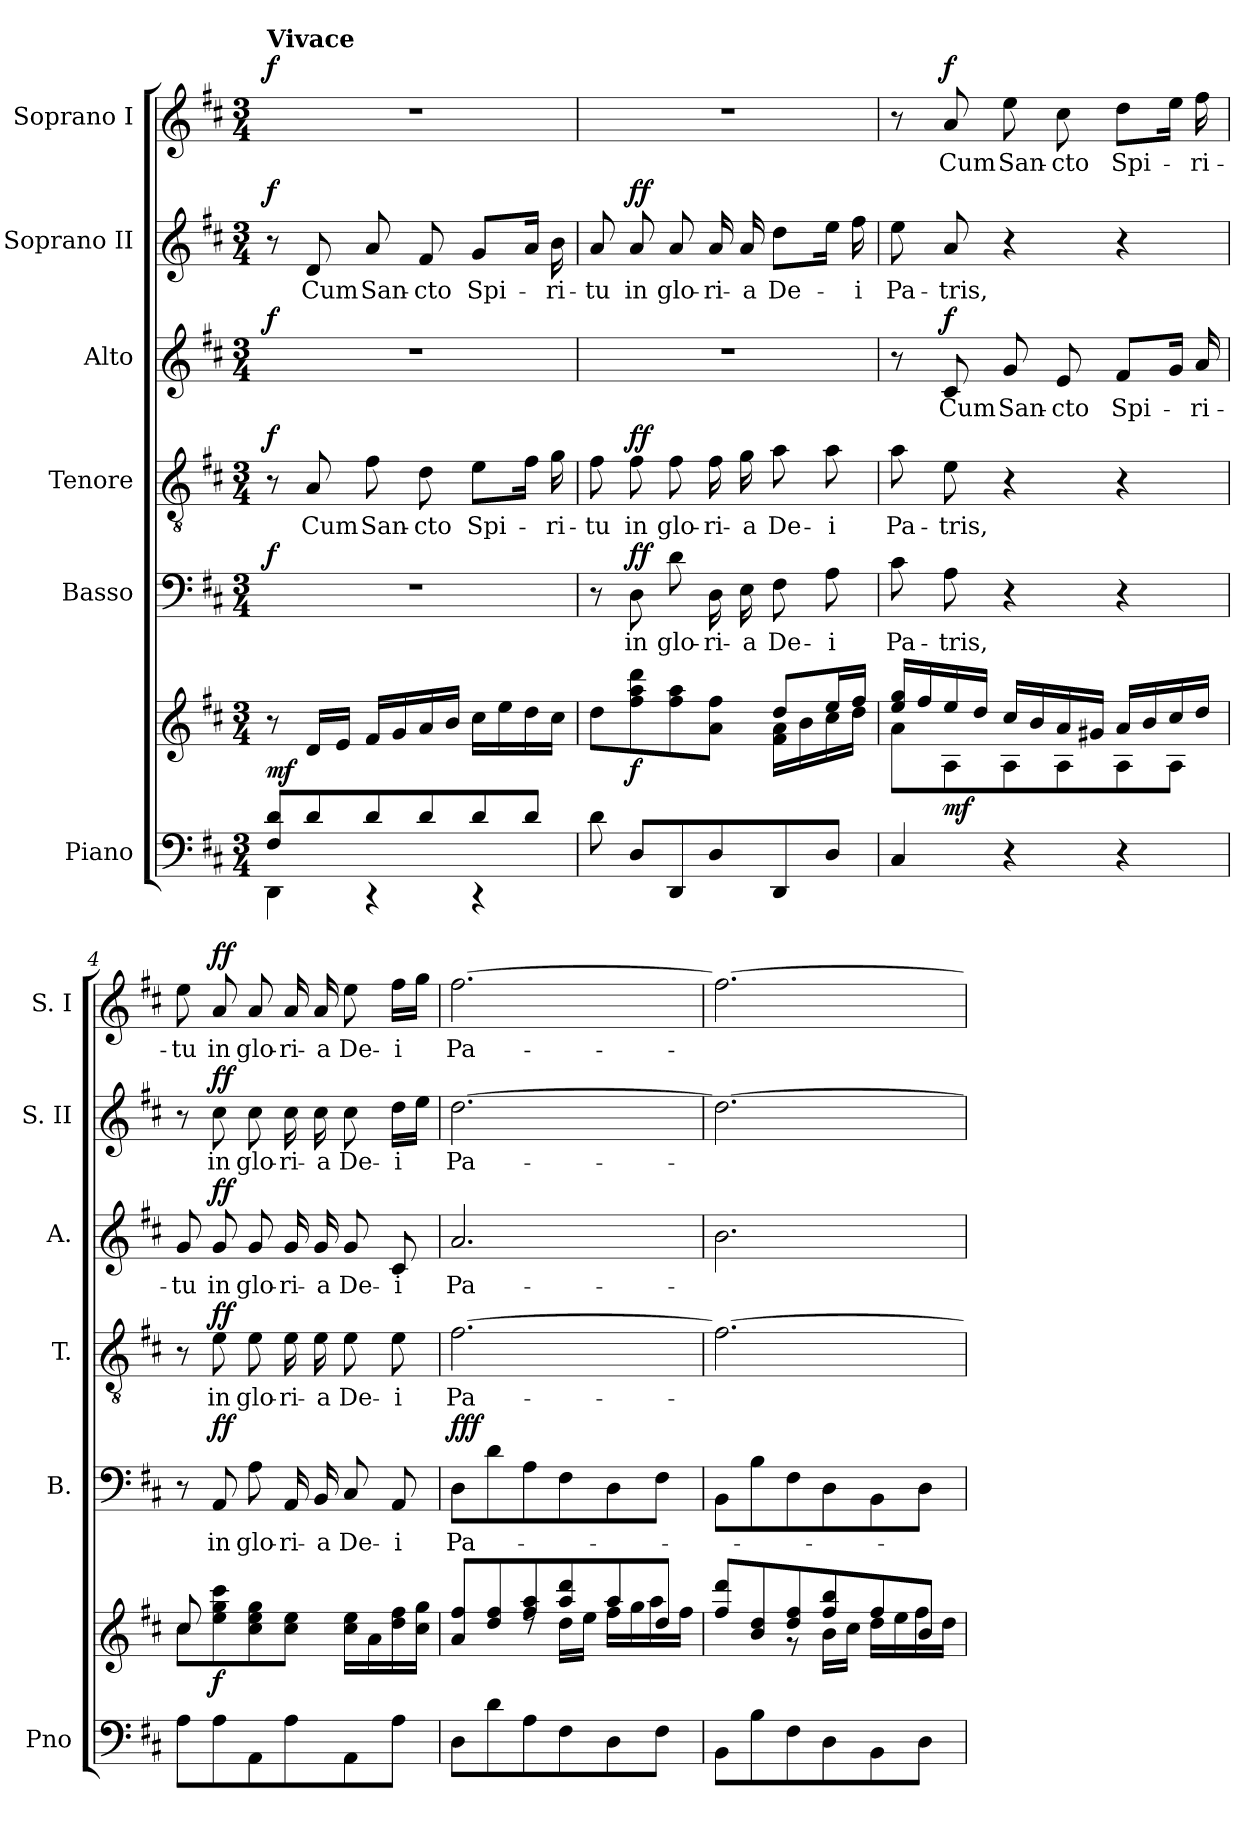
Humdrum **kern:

**kern	**kern	**dynam	**kern	**text	**dynam	**kern	**text	**dynam	**kern	**text	**dynam	**kern	**text	**dynam	**kern	**text	**dynam
*part6	*part6	*part6	*part5	*part5	*part5	*part4	*part4	*part4	*part3	*part3	*part3	*part2	*part2	*part2	*part1	*part1	*part1
*staff7	*staff6	*staff6/7	*staff5	*staff5	*staff5	*staff4	*staff4	*staff4	*staff3	*staff3	*staff3	*staff2	*staff2	*staff2	*staff1	*staff1	*staff1
*I"Piano	*	*	*I"Basso	*	*	*I"Tenore	*	*	*I"Alto	*	*	*I"Soprano II	*	*	*I"Soprano I	*	*
*I'Pno	*	*	*I'B.	*	*	*I'T.	*	*	*I'A.	*	*	*I'S. II	*	*	*I'S. I	*	*
*clefF4	*clefG2	*	*clefF4	*	*	*clefGv2	*	*	*clefG2	*	*	*clefG2	*	*	*clefG2	*	*
*ITrd1c1	*ITrd1c1	*	*ITrd1c1	*	*	*ITrd1c1	*	*	*ITrd1c1	*	*	*ITrd1c1	*	*	*ITrd1c1	*	*
*k[f#c#g#d#a#e#b#]	*k[f#c#g#d#a#e#b#]	*	*k[f#c#g#d#a#e#b#]	*	*	*k[f#c#g#d#a#e#b#]	*	*	*k[f#c#g#d#a#e#b#]	*	*	*k[f#c#g#d#a#e#b#]	*	*	*k[f#c#g#d#a#e#b#]	*	*
*M3/4	*M3/4	*	*M3/4	*	*	*M3/4	*	*	*M3/4	*	*	*M3/4	*	*	*M3/4	*	*
*MM104	*MM104	*	*MM104	*	*	*MM104	*	*	*MM104	*	*	*MM104	*	*	*MM104	*	*
=1	=1	=1	=1	=1	=1	=1	=1	=1	=1	=1	=1	=1	=1	=1	=1	=1	=1
*^	*	*	*	*	*	*	*	*	*	*	*	*	*	*	*	*	*
!	!	!	!	!	!	!	!	!	!	!	!	!	!	!	!	!LO:TX:a:B:t=Vivace	!	!
!	!	!	!LO:DY:b	!	!	!LO:DY:b	!	!	!LO:DY:b	!	!	!LO:DY:b	!	!	!LO:DY:b	!	!	!LO:DY:b
8E#/ 8c#/L	4CC#\	8r	mf	2.r	.	f	8r	.	f	2.r	.	f	8r	.	f	2.r	.	f
!	!	!	!	!	!	!	!	!LO:LY:b	!	!	!	!	!	!LO:LY:b	!	!	!	!
8c#/	.	16c#/LL	.	.	.	.	8G#/	Cum	.	.	.	.	8c#/	Cum	.	.	.	.
.	.	16d#/JJ	.	.	.	.	.	.	.	.	.	.	.	.	.	.	.	.
!	!	!	!	!	!	!	!	!LO:LY:b	!	!	!	!	!	!LO:LY:b	!	!	!	!
8c#/	4r	16e#/LL	.	.	.	.	8e#\	San-	.	.	.	.	8g#/	San-	.	.	.	.
.	.	16f#/	.	.	.	.	.	.	.	.	.	.	.	.	.	.	.	.
!	!	!	!	!	!	!	!	!LO:LY:b	!	!	!	!	!	!LO:LY:b	!	!	!	!
8c#/	.	16g#/	.	.	.	.	8c#\	-cto	.	.	.	.	8e#/	-cto	.	.	.	.
.	.	16a#/JJ	.	.	.	.	.	.	.	.	.	.	.	.	.	.	.	.
!	!	!	!	!	!	!	!	!LO:LY:b	!	!	!	!	!	!LO:LY:b	!	!	!	!
8c#/	4r	16b#\LL	.	.	.	.	8d#\L	Spi-	.	.	.	.	8f#/L	Spi-	.	.	.	.
.	.	16dd#\	.	.	.	.	.	.	.	.	.	.	.	.	.	.	.	.
8c#/J	.	16cc#\	.	.	.	.	16e#\Jk	.	.	.	.	.	16g#/Jk	.	.	.	.	.
!	!	!	!	!	!	!	!	!LO:LY:b	!	!	!	!	!	!LO:LY:b	!	!	!	!
.	.	16b#\JJ	.	.	.	.	16f#\	-ri-	.	.	.	.	16a#\	-ri-	.	.	.	.
*v	*v	*	*	*	*	*	*	*	*	*	*	*	*	*	*	*	*	*
=2	=2	=2	=2	=2	=2	=2	=2	=2	=2	=2	=2	=2	=2	=2	=2	=2	=2
*	*^	*	*	*	*	*	*	*	*	*	*	*	*	*	*	*	*
!	!	!	!	!	!	!	!	!LO:LY:b	!	!	!	!	!	!LO:LY:b	!	!	!	!
8c#\	8cc#\L	2ryy	.	8r	.	.	8e#\	-tu	.	2.r	.	.	8g#/	-tu	.	2.r	.	.
!	!	!	!LO:DY:b	!	!LO:LY:b	!LO:DY:b	!	!LO:LY:b	!LO:DY:b	!	!	!	!	!LO:LY:b	!LO:DY:b	!	!	!
8C#/L	8ee#\ 8gg#\ 8ccc#\	.	f	8C#\	in	ff	8e#\	in	ff	.	.	.	8g#/	in	ff	.	.	.
!	!	!	!	!	!LO:LY:b	!	!	!LO:LY:b	!	!	!	!	!	!LO:LY:b	!	!	!	!
8CC#/	8ee#\ 8gg#\	.	.	8c#\	glo-	.	8e#\	glo-	.	.	.	.	8g#/	glo-	.	.	.	.
!	!	!	!	!	!LO:LY:b	!	!	!LO:LY:b	!	!	!	!	!	!LO:LY:b	!	!	!	!
8C#/	8g#\ 8ee#\J	.	.	16C#\	-ri-	.	16e#\	-ri-	.	.	.	.	16g#/	-ri-	.	.	.	.
!	!	!	!	!	!LO:LY:b	!	!	!LO:LY:b	!	!	!	!	!	!LO:LY:b	!	!	!	!
.	.	.	.	16D#\	-a	.	16f#\	-a	.	.	.	.	16g#/	-a	.	.	.	.
!	!	!	!	!	!LO:LY:b	!	!	!LO:LY:b	!	!	!	!	!	!LO:LY:b	!	!	!	!
8CC#/	8cc#/L	16e#\ 16g#\LL	.	8E#\	De-	.	8g#\	De-	.	.	.	.	8cc#\L	De-	.	.	.	.
.	.	16a#\	.	.	.	.	.	.	.	.	.	.	.	.	.	.	.	.
!	!	!	!	!	!LO:LY:b	!	!	!LO:LY:b	!	!	!	!	!	!	!	!	!	!
8C#/J	16dd#/L	16b#\	.	8G#\	i	.	8g#\	i	.	.	.	.	16dd#\Jk	.	.	.	.	.
!	!	!	!	!	!	!	!	!	!	!	!	!	!	!LO:LY:b	!	!	!	!
.	16ee#/JJ	16cc#\JJ	.	.	.	.	.	.	.	.	.	.	16ee#\	-i	.	.	.	.
=3	=3	=3	=3	=3	=3	=3	=3	=3	=3	=3	=3	=3	=3	=3	=3	=3	=3	=3
!	!	!	!	!	!LO:LY:b	!	!	!LO:LY:b	!	!	!	!	!	!LO:LY:b	!	!	!	!
4BB#/	16dd#/ 16ff#/LL	8g#\L	.	8B#\	Pa-	.	8g#\	Pa-	.	8r	.	.	8dd#\	Pa-	.	8r	.	.
.	16ee#/	.	.	.	.	.	.	.	.	.	.	.	.	.	.	.	.	.
!	!	!	!LO:DY:b	!	!LO:LY:b	!	!	!LO:LY:b	!	!	!LO:LY:b	!LO:DY:b	!	!LO:LY:b	!	!	!LO:LY:b	!LO:DY:b
.	16dd#/	8G#\	mf	8G#\	-tris,	.	8d#\	-tris,	.	8B#/	Cum	f	8g#/	-tris,	.	8g#/	Cum	f
.	16cc#/JJ	.	.	.	.	.	.	.	.	.	.	.	.	.	.	.	.	.
!	!	!	!	!	!	!	!	!	!	!	!LO:LY:b	!	!	!	!	!	!LO:LY:b	!
4r	16b#/LL	8G#\	.	4r	.	.	4r	.	.	8f#/	San-	.	4r	.	.	8dd#\	San-	.
.	16a#/	.	.	.	.	.	.	.	.	.	.	.	.	.	.	.	.	.
!	!	!	!	!	!	!	!	!	!	!	!LO:LY:b	!	!	!	!	!	!LO:LY:b	!
.	16g#/	8G#\	.	.	.	.	.	.	.	8d#/	-cto	.	.	.	.	8b#\	-cto	.
.	16f##X/JJ	.	.	.	.	.	.	.	.	.	.	.	.	.	.	.	.	.
!	!	!	!	!	!	!	!	!	!	!	!LO:LY:b	!	!	!	!	!	!LO:LY:b	!
4r	16g#/LL	8G#\	.	4r	.	.	4r	.	.	8e#/L	Spi-	.	4r	.	.	8cc#\L	Spi-	.
.	16a#/	.	.	.	.	.	.	.	.	.	.	.	.	.	.	.	.	.
.	16b#/	8G#\J	.	.	.	.	.	.	.	16f#/Jk	.	.	.	.	.	16dd#\Jk	.	.
!	!	!	!	!	!	!	!	!	!	!	!LO:LY:b	!	!	!	!	!	!LO:LY:b	!
.	16cc#/JJ	.	.	.	.	.	.	.	.	16g#/	-ri-	.	.	.	.	16ee#\	-ri-	.
!!LO:LB:g=z
=4	=4	=4	=4	=4	=4	=4	=4	=4	=4	=4	=4	=4	=4	=4	=4	=4	=4	=4
!	!	!	!	!	!	!	!	!	!	!	!LO:LY:b	!	!	!	!	!	!LO:LY:b	!
8G#\L	8b#\L	8b#/	.	8r	.	.	8r	.	.	8f#/	-tu	.	8r	.	.	8dd#\	-tu	.
!	!	!	!LO:DY:b	!	!LO:LY:b	!LO:DY:b	!	!LO:LY:b	!LO:DY:b	!	!LO:LY:b	!LO:DY:b	!	!LO:LY:b	!LO:DY:b	!	!LO:LY:b	!LO:DY:b
8G#\	8dd#\ 8ff#\ 8bb#\	2ryy	f	8GG#/	in	ff	8d#\	in	ff	8f#/	in	ff	8b#\	in	ff	8g#/	in	ff
!	!	!	!	!	!LO:LY:b	!	!	!LO:LY:b	!	!	!LO:LY:b	!	!	!LO:LY:b	!	!	!LO:LY:b	!
8GG#\	8b#\ 8dd#\ 8ff#\	.	.	8G#\	glo-	.	8d#\	glo-	.	8f#/	glo-	.	8b#\	glo-	.	8g#/	glo-	.
!	!	!	!	!	!LO:LY:b	!	!	!LO:LY:b	!	!	!LO:LY:b	!	!	!LO:LY:b	!	!	!LO:LY:b	!
8G#\	8b#\ 8dd#\J	.	.	16GG#/	-ri-	.	16d#\	-ri-	.	16f#/	-ri-	.	16b#\	-ri-	.	16g#/	-ri-	.
!	!	!	!	!	!LO:LY:b	!	!	!LO:LY:b	!	!	!LO:LY:b	!	!	!LO:LY:b	!	!	!LO:LY:b	!
.	.	.	.	16AA#/	-a	.	16d#\	-a	.	16f#/	-a	.	16b#\	-a	.	16g#/	-a	.
!	!	!	!	!	!LO:LY:b	!	!	!LO:LY:b	!	!	!LO:LY:b	!	!	!LO:LY:b	!	!	!LO:LY:b	!
8GG#\	16b#\ 16dd#\LL	.	.	8BB#/	De-	.	8d#\	De-	.	8f#/	De-	.	8b#\	De-	.	8dd#\	De-	.
.	16g#\	.	.	.	.	.	.	.	.	.	.	.	.	.	.	.	.	.
!	!	!	!	!	!LO:LY:b	!	!	!LO:LY:b	!	!	!LO:LY:b	!	!	!LO:LY:b	!	!	!LO:LY:b	!
8G#\J	16cc#\ 16ee#\	8ryy	.	8GG#/	i	.	8d#\	i	.	8B#/	i	.	16cc#\LL	i	.	16ee#\LL	i	.
.	16b#\ 16ff#\JJ	.	.	.	.	.	.	.	.	.	.	.	16dd#\JJ	.	.	16ff#\JJ	.	.
=5	=5	=5	=5	=5	=5	=5	=5	=5	=5	=5	=5	=5	=5	=5	=5	=5	=5	=5
!	!	!	!	!	!LO:LY:b	!LO:DY:b	!	!LO:LY:b	!	!	!LO:LY:b	!	!	!LO:LY:b	!	!	!LO:LY:b	!
8C#\L	8g#/ 8ee#/L	4ryy	.	8C#\L	Pa-	fff	[2.e#\	Pa-	.	2.g#/	Pa-	.	[2.cc#\	Pa-	.	[2.ee#\	Pa-	.
8c#\	8cc#/ 8ee#/	.	.	8c#\	.	.	.	.	.	.	.	.	.	.	.	.	.	.
8G#\	8ee#/ 8gg#/	8rdd	.	8G#\	.	.	.	.	.	.	.	.	.	.	.	.	.	.
8E#\	8gg#/ 8ccc#/	16cc#\LL	.	8E#\	.	.	.	.	.	.	.	.	.	.	.	.	.	.
.	.	16dd#\JJ	.	.	.	.	.	.	.	.	.	.	.	.	.	.	.	.
8C#\	8gg#/	16ee#\LL	.	8C#\	.	.	.	.	.	.	.	.	.	.	.	.	.	.
.	.	16ff#\	.	.	.	.	.	.	.	.	.	.	.	.	.	.	.	.
8E#\J	8cc#/J	16gg#\	.	8E#\J	.	.	.	.	.	.	.	.	.	.	.	.	.	.
.	.	16ee#\JJ	.	.	.	.	.	.	.	.	.	.	.	.	.	.	.	.
=6	=6	=6	=6	=6	=6	=6	=6	=6	=6	=6	=6	=6	=6	=6	=6	=6	=6	=6
8AA#\L	8ee#/ 8ccc#/L	4ryy	.	8AA#\L	.	.	2.e#\_	.	.	2.a#\	.	.	2.cc#\_	.	.	2.ee#\_	.	.
8A#\	8a#/ 8cc#/	.	.	8A#\	.	.	.	.	.	.	.	.	.	.	.	.	.	.
8E#\	8cc#/ 8ee#/	8r	.	8E#\	.	.	.	.	.	.	.	.	.	.	.	.	.	.
8C#\	8ee#/ 8aa#/	16a#\LL	.	8C#\	.	.	.	.	.	.	.	.	.	.	.	.	.	.
.	.	16b#\JJ	.	.	.	.	.	.	.	.	.	.	.	.	.	.	.	.
8AA#\	8ee#/	16cc#\LL	.	8AA#\	.	.	.	.	.	.	.	.	.	.	.	.	.	.
.	.	16dd#\	.	.	.	.	.	.	.	.	.	.	.	.	.	.	.	.
8C#\J	8a#/J	16ee#\	.	8C#\J	.	.	.	.	.	.	.	.	.	.	.	.	.	.
.	.	16cc#\JJ	.	.	.	.	.	.	.	.	.	.	.	.	.	.	.	.
*	*v	*v	*	*	*	*	*	*	*	*	*	*	*	*	*	*	*	*
=	=	=	=	=	=	=	=	=	=	=	=	=	=	=	=	=	=
*-	*-	*-	*-	*-	*-	*-	*-	*-	*-	*-	*-	*-	*-	*-	*-	*-	*-
